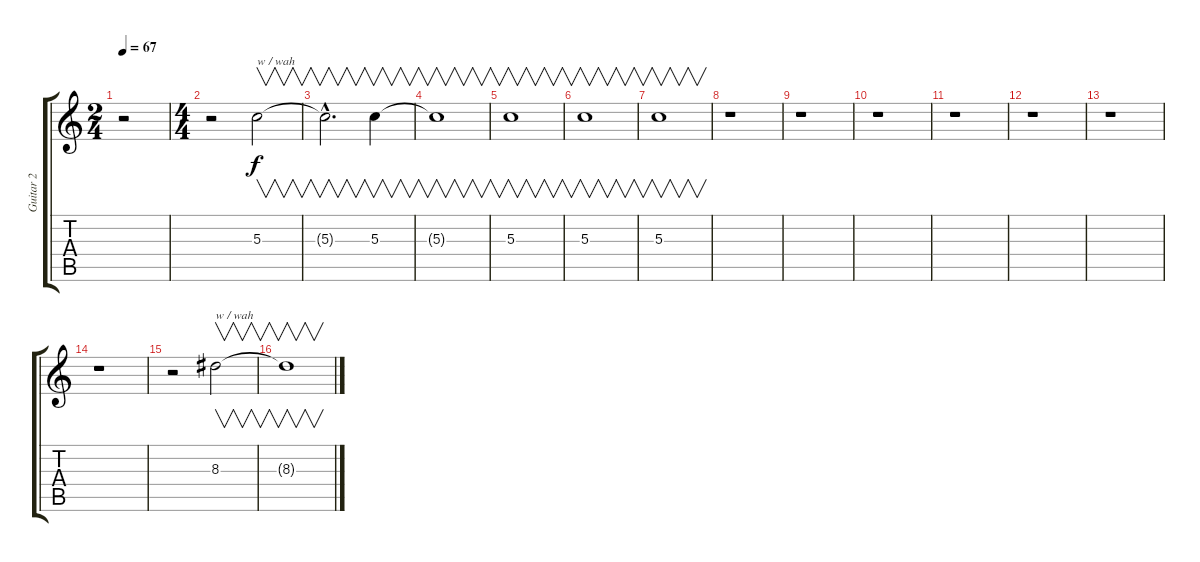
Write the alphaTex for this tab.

\track ("Guitar 2" "Guitar 2") {instrument distortionguitar}
\staff {score tabs}
\tuning (E4 B3 G3 D3 A2 E2) {hide}
\ts (2 4)
\tempo 67
\clef g2
\ks c
r.2{dy f instrument distortionguitar} |
\ts (4 4)
r.2{volume 8} 5.3.2{v txt "w / wah"} |
5.3{hac t}.2{v d} 5.3.4{v} |
5.3{t}.1{v} |
5.3.1{v} |
5.3.1{v} |
5.3.1{v} |
r.1 |
r.1 |
r.1 |
r.1 |
r.1 |
r.1 |
r.1 |
r.2 8.3.2{v txt "w / wah"} |
8.3{t}.1{v}
